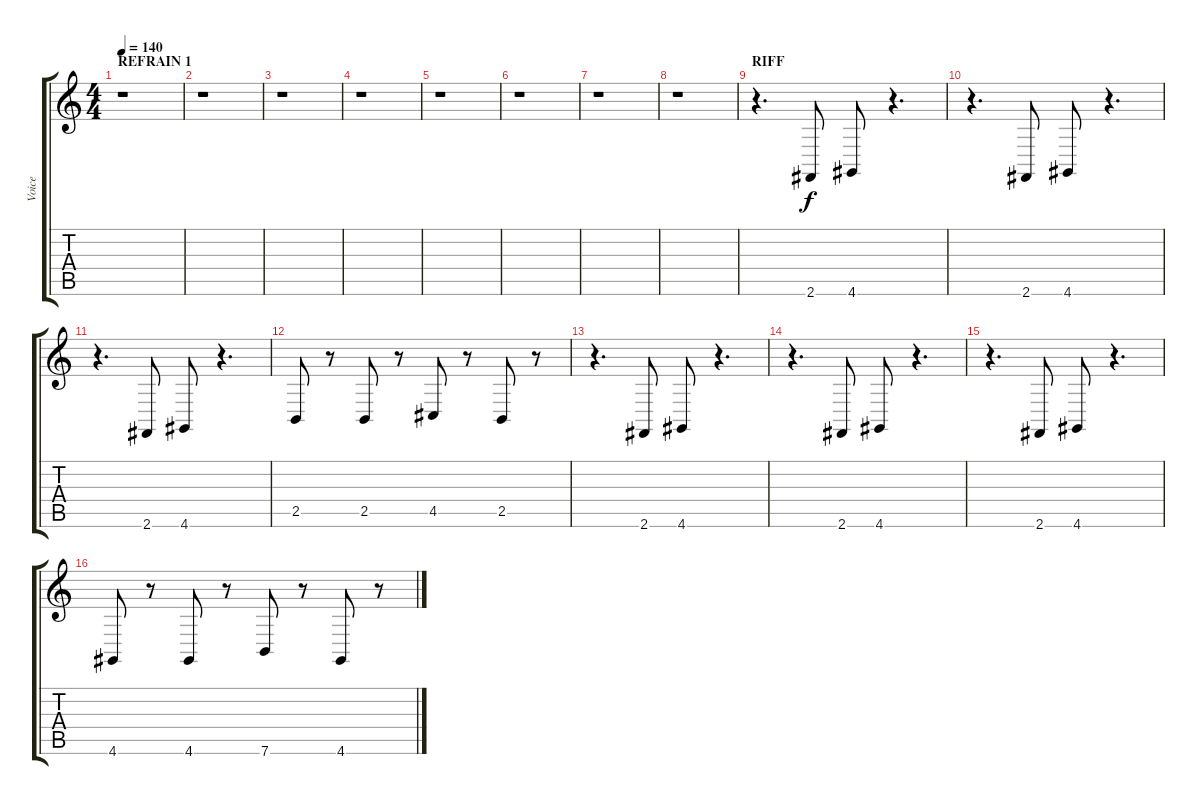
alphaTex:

\track ("Voice" "Voice") {instrument stringensemble1}
\staff {score tabs}
\tuning (E4 B3 G3 D3 A2 E2) {hide}
\ts (4 4)
\section ("" "REFRAIN 1")
\tempo 140
\clef g2
\ks c
r.1{dy f} |
r.1 |
r.1 |
r.1 |
r.1 |
r.1 |
r.1 |
r.1 |
\section ("" "RIFF")
r.4{d} 2.6.8 4.6.8 r.4{d} |
r.4{d} 2.6.8 4.6.8 r.4{d} |
r.4{d} 2.6.8 4.6.8 r.4{d} |
2.5.8 r.8 2.5.8 r.8 4.5.8 r.8 2.5.8 r.8 |
r.4{d} 2.6.8 4.6.8 r.4{d} |
r.4{d} 2.6.8 4.6.8 r.4{d} |
r.4{d} 2.6.8 4.6.8 r.4{d} |
4.6.8 r.8 4.6.8 r.8 7.6.8 r.8 4.6.8 r.8
